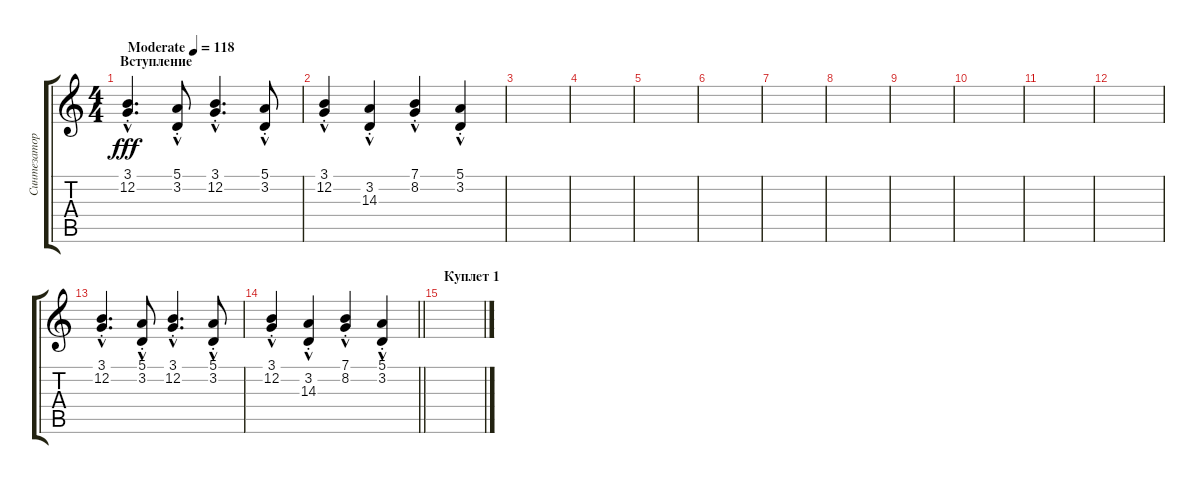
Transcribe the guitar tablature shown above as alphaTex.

\track ("Синтезатор " "Синтезатор") {instrument stringensemble1}
\staff {score tabs}
\tuning (E4 B3 G3 D3 A2 E2) {hide}
\ts (4 4)
\section ("" "Вступление")
\tempo (118 "Moderate")
\clef g2
\ks c
(3.1{hac st} 12.2{st}).4{d dy fff instrument stringensemble1} (5.1{st} 3.2{hac st}).8 (3.1{hac st} 12.2{st}).4{d} (5.1{st} 3.2{hac st}).8 |
(3.1{hac st} 12.2{st}).4 (3.2{hac st} 14.3{st}).4 (7.1{st} 8.2{hac st}).4 (5.1{st} 3.2{hac st}).4 |
|
|
|
|
|
|
|
|
|
|
(3.1{hac st} 12.2{st}).4{d} (5.1{st} 3.2{hac st}).8 (3.1{hac st} 12.2{st}).4{d} (5.1{st} 3.2{hac st}).8 |
\barLineRight lightlight
(3.1{hac st} 12.2{st}).4 (3.2{hac st} 14.3{st}).4 (7.1{st} 8.2{hac st}).4 (5.1{st} 3.2{hac st}).4 |
\section ("" "Куплет 1")
